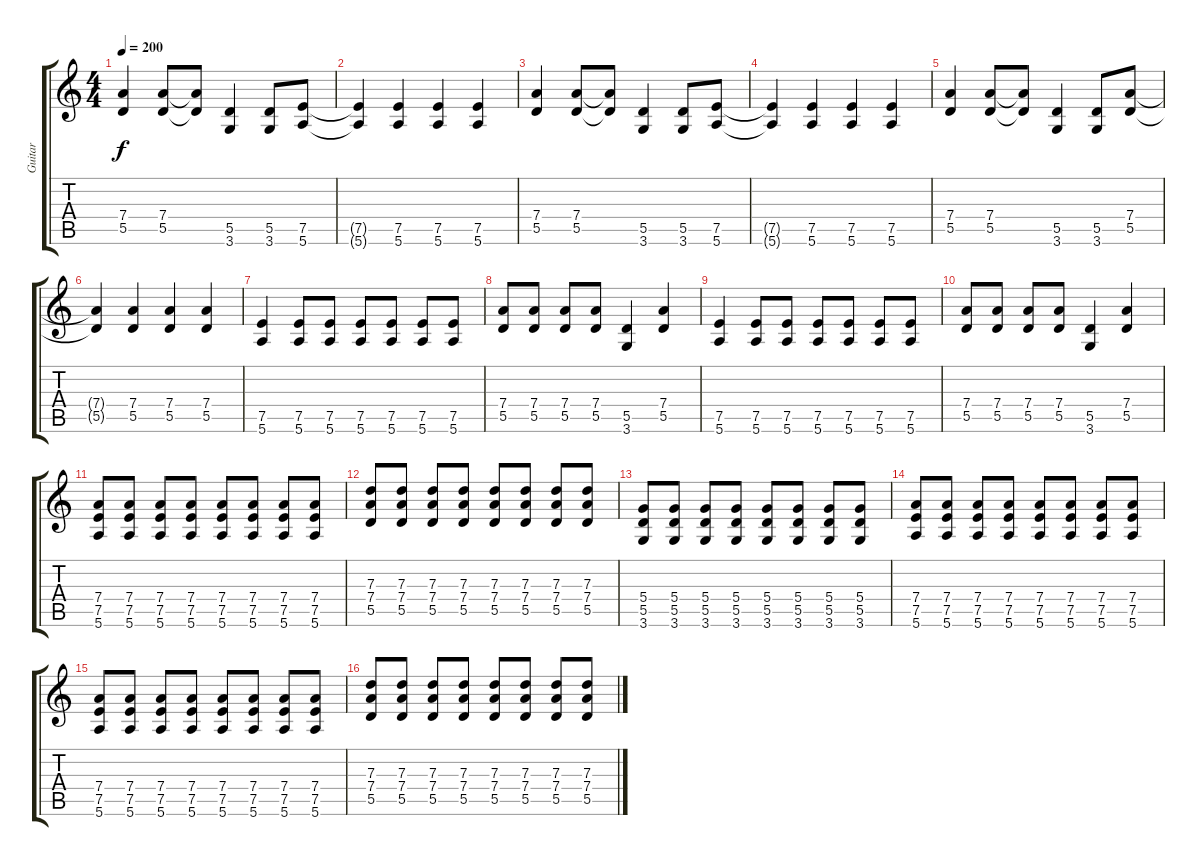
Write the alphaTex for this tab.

\track ("Guitar" "Guitar") {instrument distortionguitar}
\staff {score tabs}
\tuning (E4 B3 G3 D3 A2 E2) {hide}
\ts (4 4)
\tempo 200
\clef g2
\ks c
(7.4 5.5).4{dy f} (7.4 5.5).8 (7.4{t} 5.5{t}).8 (5.5 3.6).4 (5.5 3.6).8 (7.5 5.6).8 |
(7.5{t} 5.6{t}).4 (7.5 5.6).4 (7.5 5.6).4 (7.5 5.6).4 |
(7.4 5.5).4 (7.4 5.5).8 (7.4{t} 5.5{t}).8 (5.5 3.6).4 (5.5 3.6).8 (7.5 5.6).8 |
(7.5{t} 5.6{t}).4 (7.5 5.6).4 (7.5 5.6).4 (7.5 5.6).4 |
(7.4 5.5).4 (7.4 5.5).8 (7.4{t} 5.5{t}).8 (5.5 3.6).4 (5.5 3.6).8 (7.4 5.5).8 |
(7.4{t} 5.5{t}).4 (7.4 5.5).4 (7.4 5.5).4 (7.4 5.5).4 |
(7.5 5.6).4 (7.5 5.6).8 (7.5 5.6).8 (7.5 5.6).8 (7.5 5.6).8 (7.5 5.6).8 (7.5 5.6).8 |
(7.4 5.5).8 (7.4 5.5).8 (7.4 5.5).8 (7.4 5.5).8 (5.5 3.6).4 (7.4 5.5).4 |
(7.5 5.6).4 (7.5 5.6).8 (7.5 5.6).8 (7.5 5.6).8 (7.5 5.6).8 (7.5 5.6).8 (7.5 5.6).8 |
(7.4 5.5).8 (7.4 5.5).8 (7.4 5.5).8 (7.4 5.5).8 (5.5 3.6).4 (7.4 5.5).4 |
(7.4 7.5 5.6).8 (7.4 7.5 5.6).8 (7.4 7.5 5.6).8 (7.4 7.5 5.6).8 (7.4 7.5 5.6).8 (7.4 7.5 5.6).8 (7.4 7.5 5.6).8 (7.4 7.5 5.6).8 |
(7.3 7.4 5.5).8 (7.3 7.4 5.5).8 (7.3 7.4 5.5).8 (7.3 7.4 5.5).8 (7.3 7.4 5.5).8 (7.3 7.4 5.5).8 (7.3 7.4 5.5).8 (7.3 7.4 5.5).8 |
(5.4 5.5 3.6).8 (5.4 5.5 3.6).8 (5.4 5.5 3.6).8 (5.4 5.5 3.6).8 (5.4 5.5 3.6).8 (5.4 5.5 3.6).8 (5.4 5.5 3.6).8 (5.4 5.5 3.6).8 |
(7.4 7.5 5.6).8 (7.4 7.5 5.6).8 (7.4 7.5 5.6).8 (7.4 7.5 5.6).8 (7.4 7.5 5.6).8 (7.4 7.5 5.6).8 (7.4 7.5 5.6).8 (7.4 7.5 5.6).8 |
(7.4 7.5 5.6).8 (7.4 7.5 5.6).8 (7.4 7.5 5.6).8 (7.4 7.5 5.6).8 (7.4 7.5 5.6).8 (7.4 7.5 5.6).8 (7.4 7.5 5.6).8 (7.4 7.5 5.6).8 |
(7.3 7.4 5.5).8 (7.3 7.4 5.5).8 (7.3 7.4 5.5).8 (7.3 7.4 5.5).8 (7.3 7.4 5.5).8 (7.3 7.4 5.5).8 (7.3 7.4 5.5).8 (7.3 7.4 5.5).8
